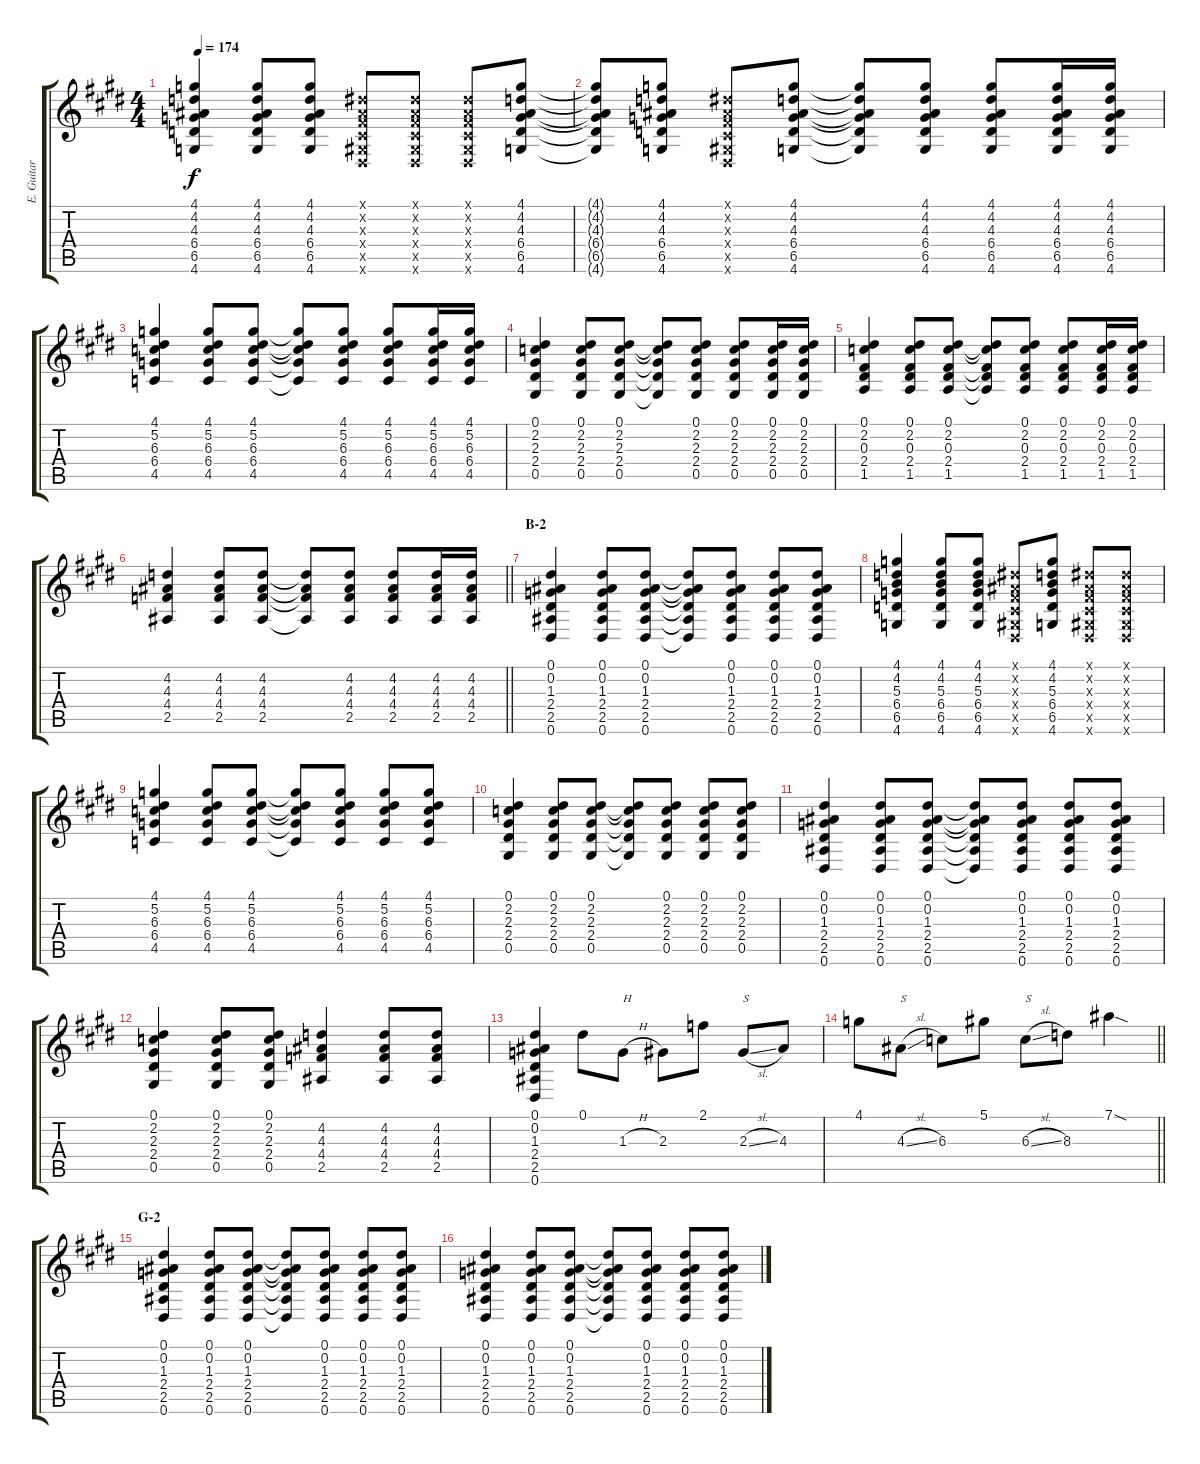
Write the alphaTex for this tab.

\track ("E. Guitar II" "E. Guitar ") {instrument overdrivenguitar}
\staff {score tabs}
\tuning (Eb4 Bb3 Gb3 Db3 Ab2 Eb2) {hide}
\ts (4 4)
\tempo 174
\clef g2
\ks e
(4.1 4.2 4.3 6.4 6.5 4.6).4{dy f} (4.1 4.2 4.3 6.4 6.5 4.6).8 (4.1 4.2 4.3 6.4 6.5 4.6).8 (0.1{x} 0.2{x} 0.3{x} 0.4{x} 0.5{x} 0.6{x}).8 (0.1{x} 0.2{x} 0.3{x} 0.4{x} 0.5{x} 0.6{x}).8 (0.1{x} 0.2{x} 0.3{x} 0.4{x} 0.5{x} 0.6{x}).8 (4.1 4.2 4.3 6.4 6.5 4.6).8 |
(4.1{t} 4.2{t} 4.3{t} 6.4{t} 6.5{t} 4.6{t}).8 (4.1 4.2 4.3 6.4 6.5 4.6).8 (0.1{x} 0.2{x} 0.3{x} 0.4{x} 0.5{x} 0.6{x}).8 (4.1 4.2 4.3 6.4 6.5 4.6).8 (4.1{t} 4.2{t} 4.3{t} 6.4{t} 6.5{t} 4.6{t}).8 (4.1 4.2 4.3 6.4 6.5 4.6).8 (4.1 4.2 4.3 6.4 6.5 4.6).8 (4.1 4.2 4.3 6.4 6.5 4.6).16 (4.1 4.2 4.3 6.4 6.5 4.6).16 |
(4.1 5.2 6.3 6.4 4.5).4 (4.1 5.2 6.3 6.4 4.5).8 (4.1 5.2 6.3 6.4 4.5).8 (4.1{t} 5.2{t} 6.3{t} 6.4{t} 4.5{t}).8 (4.1 5.2 6.3 6.4 4.5).8 (4.1 5.2 6.3 6.4 4.5).8 (4.1 5.2 6.3 6.4 4.5).16 (4.1 5.2 6.3 6.4 4.5).16 |
(0.1 2.2 2.3 2.4 0.5).4 (0.1 2.2 2.3 2.4 0.5).8 (0.1 2.2 2.3 2.4 0.5).8 (0.1{t} 2.2{t} 2.3{t} 2.4{t} 0.5{t}).8 (0.1 2.2 2.3 2.4 0.5).8 (0.1 2.2 2.3 2.4 0.5).8 (0.1 2.2 2.3 2.4 0.5).16 (0.1 2.2 2.3 2.4 0.5).16 |
(0.1 2.2 0.3 2.4 1.5).4 (0.1 2.2 0.3 2.4 1.5).8 (0.1 2.2 0.3 2.4 1.5).8 (0.1{t} 2.2{t} 0.3{t} 2.4{t} 1.5{t}).8 (0.1 2.2 0.3 2.4 1.5).8 (0.1 2.2 0.3 2.4 1.5).8 (0.1 2.2 0.3 2.4 1.5).16 (0.1 2.2 0.3 2.4 1.5).16 |
\barLineRight lightlight
(4.2 4.3 4.4 2.5).4 (4.2 4.3 4.4 2.5).8 (4.2 4.3 4.4 2.5).8 (4.2{t} 4.3{t} 4.4{t} 2.5{t}).8 (4.2 4.3 4.4 2.5).8 (4.2 4.3 4.4 2.5).8 (4.2 4.3 4.4 2.5).16 (4.2 4.3 4.4 2.5).16 |
\section ("" "B-2")
(0.1 0.2 1.3 2.4 2.5 0.6).4 (0.1 0.2 1.3 2.4 2.5 0.6).8 (0.1 0.2 1.3 2.4 2.5 0.6).8 (0.1{t} 0.2{t} 1.3{t} 2.4{t} 2.5{t} 0.6{t}).8 (0.1 0.2 1.3 2.4 2.5 0.6).8 (0.1 0.2 1.3 2.4 2.5 0.6).8 (0.1 0.2 1.3 2.4 2.5 0.6).8 |
(4.1 4.2 5.3 6.4 6.5 4.6).4 (4.1 4.2 5.3 6.4 6.5 4.6).8 (4.1 4.2 5.3 6.4 6.5 4.6).8 (0.1{x} 0.2{x} 0.3{x} 0.4{x} 0.5{x} 0.6{x}).8 (4.1 4.2 5.3 6.4 6.5 4.6).8 (0.1{x} 0.2{x} 0.3{x} 0.4{x} 0.5{x} 0.6{x}).8 (0.1{x} 0.2{x} 0.3{x} 0.4{x} 0.5{x} 0.6{x}).8 |
(4.1 5.2 6.3 6.4 4.5).4 (4.1 5.2 6.3 6.4 4.5).8 (4.1 5.2 6.3 6.4 4.5).8 (4.1{t} 5.2{t} 6.3{t} 6.4{t} 4.5{t}).8 (4.1 5.2 6.3 6.4 4.5).8 (4.1 5.2 6.3 6.4 4.5).8 (4.1 5.2 6.3 6.4 4.5).8 |
(0.1 2.2 2.3 2.4 0.5).4 (0.1 2.2 2.3 2.4 0.5).8 (0.1 2.2 2.3 2.4 0.5).8 (0.1{t} 2.2{t} 2.3{t} 2.4{t} 0.5{t}).8 (0.1 2.2 2.3 2.4 0.5).8 (0.1 2.2 2.3 2.4 0.5).8 (0.1 2.2 2.3 2.4 0.5).8 |
(0.1 0.2 1.3 2.4 2.5 0.6).4 (0.1 0.2 1.3 2.4 2.5 0.6).8 (0.1 0.2 1.3 2.4 2.5 0.6).8 (0.1{t} 0.2{t} 1.3{t} 2.4{t} 2.5{t} 0.6{t}).8 (0.1 0.2 1.3 2.4 2.5 0.6).8 (0.1 0.2 1.3 2.4 2.5 0.6).8 (0.1 0.2 1.3 2.4 2.5 0.6).8 |
(0.1 2.2 2.3 2.4 0.5).4 (0.1 2.2 2.3 2.4 0.5).8 (0.1 2.2 2.3 2.4 0.5).8 (4.2 4.3 4.4 2.5).4 (4.2 4.3 4.4 2.5).8 (4.2 4.3 4.4 2.5).8 |
(0.1 0.2 1.3 2.4 2.5 0.6).4 0.1.8 1.3{h}.8{txt "H"} 2.3.8 2.1.8 2.3{sl}.8{txt "S"} 4.3.8 |
\barLineRight lightlight
4.1.8 4.3{sl}.8{txt "S"} 6.3.8 5.1.8 6.3{sl}.8{txt "S"} 8.3.8 7.1{sod}.4 |
\section ("" "G-2")
(0.1 0.2 1.3 2.4 2.5 0.6).4 (0.1 0.2 1.3 2.4 2.5 0.6).8 (0.1 0.2 1.3 2.4 2.5 0.6).8 (0.1{t} 0.2{t} 1.3{t} 2.4{t} 2.5{t} 0.6{t}).8 (0.1 0.2 1.3 2.4 2.5 0.6).8 (0.1 0.2 1.3 2.4 2.5 0.6).8 (0.1 0.2 1.3 2.4 2.5 0.6).8 |
(0.1 0.2 1.3 2.4 2.5 0.6).4 (0.1 0.2 1.3 2.4 2.5 0.6).8 (0.1 0.2 1.3 2.4 2.5 0.6).8 (0.1{t} 0.2{t} 1.3{t} 2.4{t} 2.5{t} 0.6{t}).8 (0.1 0.2 1.3 2.4 2.5 0.6).8 (0.1 0.2 1.3 2.4 2.5 0.6).8 (0.1 0.2 1.3 2.4 2.5 0.6).8
